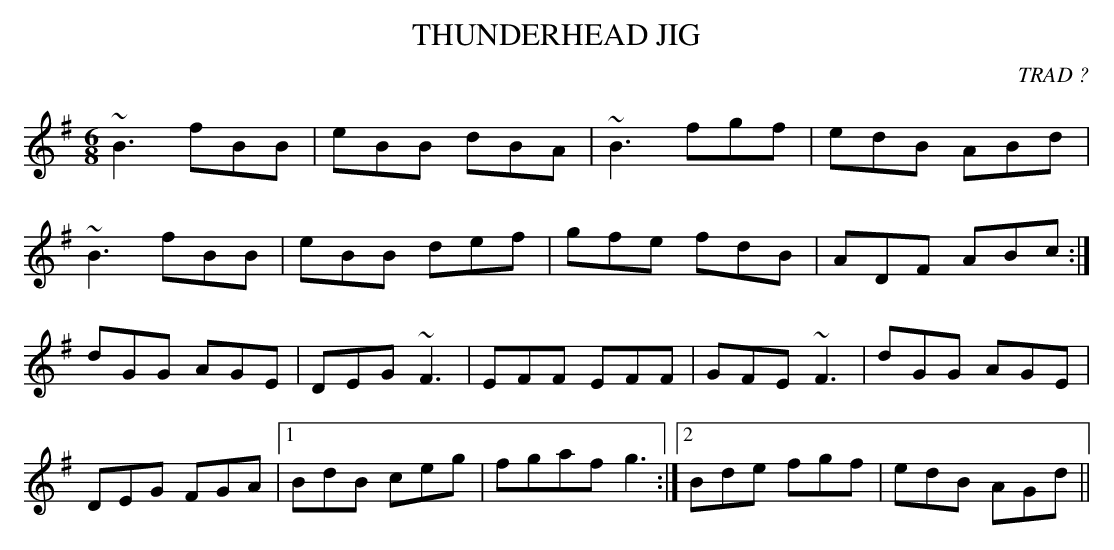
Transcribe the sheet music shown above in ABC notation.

X:1
T:THUNDERHEAD JIG
M:6/8
L:1/8
C:TRAD ?
K:G
~B3 fBB|eBB dBA|~B3 fgf|edB ABd|!
~B3 fBB|eBB def|gfe fdB|ADF ABc:|!
dGG AGE|DEG ~F3|EFF EFF|GFE ~F3|dGG AGE|!
DEG FGA|1 BdB ceg|fgaf g3:|2 Bde fgf|edB AGd||!
